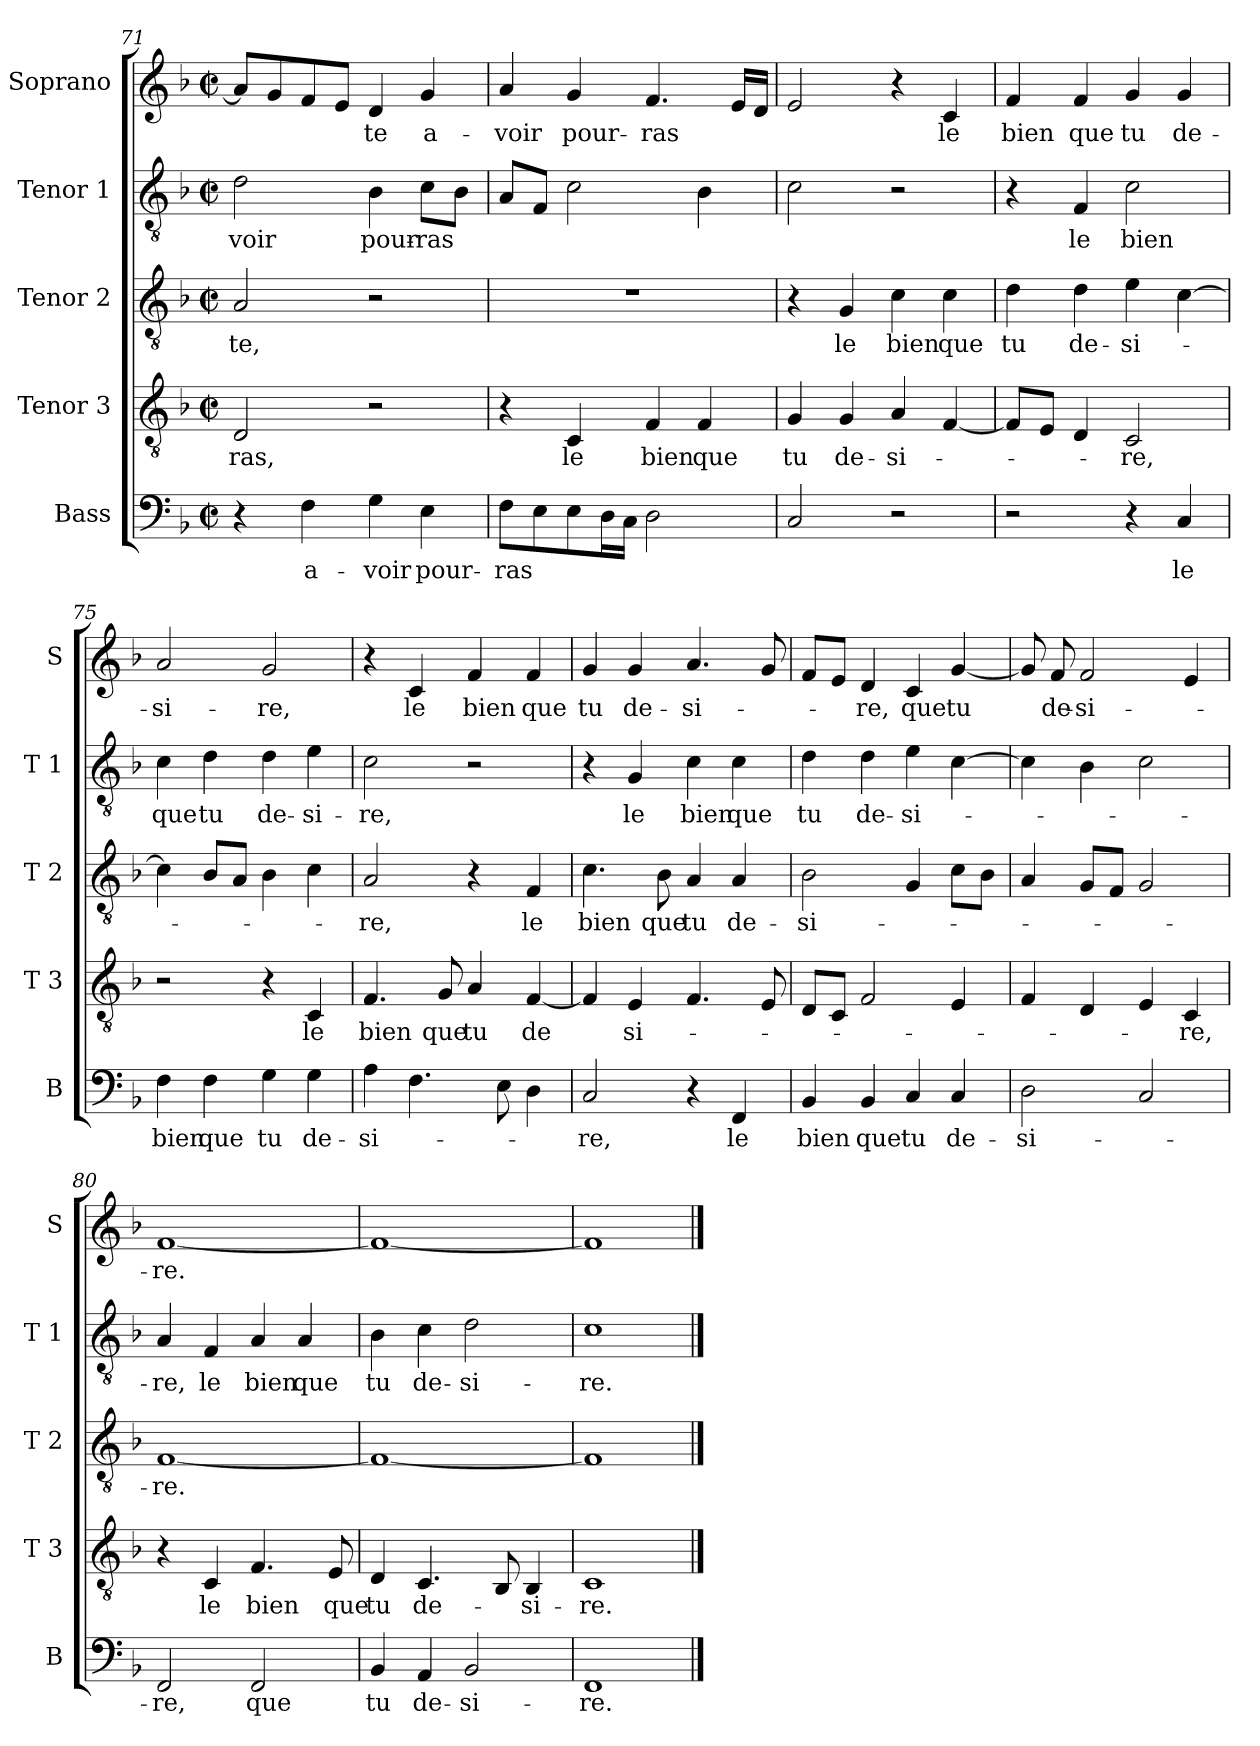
**kern	**text	**kern	**text	**kern	**text	**kern	**text	**kern	**text
*part5	*part5	*part4	*part4	*part3	*part3	*part2	*part2	*part1	*part1
*staff5	*staff5	*staff4	*staff4	*staff3	*staff3	*staff2	*staff2	*staff1	*staff1
*I"Bass	*	*I"Tenor 3	*	*I"Tenor 2	*	*I"Tenor 1	*	*I"Soprano	*
*I'B	*	*I'T 3	*	*I'T 2	*	*I'T 1	*	*I'S	*
*clefF4	*	*clefGv2	*	*clefGv2	*	*clefGv2	*	*clefG2	*
*k[b-]	*	*k[b-]	*	*k[b-]	*	*k[b-]	*	*k[b-]	*
*F:	*	*F:	*	*F:	*	*F:	*	*F:	*
*M2/2	*	*M2/2	*	*M2/2	*	*M2/2	*	*M2/2	*
*met(c|)	*	*met(c|)	*	*met(c|)	*	*met(c|)	*	*met(c|)	*
=71	=71	=71	=71	=71	=71	=71	=71	=71	=71
4r	.	2D/	-ras,	2A/	-te,	2d\	-voir	8a/L]	.
.	.	.	.	.	.	.	.	8g/	.
4F\	a-	.	.	.	.	.	.	8f/	.
.	.	.	.	.	.	.	.	8e/J	.
4G\	-voir	2r	.	2r	.	4B-\	pour-	4d/	-te
4E\	pour-	.	.	.	.	8c\L	-ras	4g/	a-
.	.	.	.	.	.	8B-\J	.	.	.
=72	=72	=72	=72	=72	=72	=72	=72	=72	=72
8F\L	-ras	4r	.	1r	.	8A/L	.	4a/	-voir
8E\	.	.	.	.	.	8F/J	.	.	.
8E\	.	4C/	le	.	.	2c\	.	4g/	pour-
16D\L	.	.	.	.	.	.	.	.	.
16C\JJ	.	.	.	.	.	.	.	.	.
2D\	.	4F/	bien	.	.	.	.	4.f/	-ras
.	.	4F/	que	.	.	4B-\	.	.	.
.	.	.	.	.	.	.	.	16e/LL	.
.	.	.	.	.	.	.	.	16d/JJ	.
!!LO:LB:g=z
=73	=73	=73	=73	=73	=73	=73	=73	=73	=73
2C/	.	4G/	tu	4r	.	2c\	.	2e/	.
.	.	4G/	de-	4G/	le	.	.	.	.
2r	.	4A/	-si-	4c\	bien	2r	.	4r	.
.	.	[4F/	.	4c\	que	.	.	4c/	le
=74	=74	=74	=74	=74	=74	=74	=74	=74	=74
2r	.	8F/L]	.	4d\	tu	4r	.	4f/	bien
.	.	8E/J	.	.	.	.	.	.	.
.	.	4D/	.	4d\	de-	4F/	le	4f/	que
4r	.	2C/	-re,	4e\	-si-	2c\	bien	4g/	tu
4C/	le	.	.	[4c\	.	.	.	4g/	de-
=75	=75	=75	=75	=75	=75	=75	=75	=75	=75
4F\	bien	2r	.	4c\]	.	4c\	que	2a/	-si-
4F\	que	.	.	8B-/L	.	4d\	tu	.	.
.	.	.	.	8A/J	.	.	.	.	.
4G\	tu	4r	.	4B-\	.	4d\	de-	2g/	-re,
4G\	de-	4C/	le	4c\	.	4e\	-si-	.	.
=76	=76	=76	=76	=76	=76	=76	=76	=76	=76
4A\	-si-	4.F/	bien	2A/	-re,	2c\	-re,	4r	.
4.F\	.	.	.	.	.	.	.	4c/	le
.	.	8G/	que	.	.	.	.	.	.
.	.	4A/	tu	4r	.	2r	.	4f/	bien
8E\	.	.	.	.	.	.	.	.	.
4D\	.	[4F/	de	4F/	le	.	.	4f/	que
=77	=77	=77	=77	=77	=77	=77	=77	=77	=77
2C/	-re,	4F/]	.	4.c\	bien	4r	.	4g/	tu
.	.	4E/	si-	.	.	4G/	le	4g/	de-
.	.	.	.	8B-\	que	.	.	.	.
4r	.	4.F/	.	4A/	tu	4c\	bien	4.a/	-si-
4FF/	le	.	.	4A/	de-	4c\	que	.	.
.	.	8E/	.	.	.	.	.	8g/	.
!!LO:LB:g=z
=78	=78	=78	=78	=78	=78	=78	=78	=78	=78
4BB-/	bien	8D/L	.	2B-\	-si-	4d\	tu	8f/L	.
.	.	8C/J	.	.	.	.	.	8e/J	.
4BB-/	que	2F/	.	.	.	4d\	de-	4d/	-re,
4C/	tu	.	.	4G/	.	4e\	-si-	4c/	que
4C/	de-	4E/	.	8c\L	.	[4c\	.	[4g/	tu
.	.	.	.	8B-\J	.	.	.	.	.
=79	=79	=79	=79	=79	=79	=79	=79	=79	=79
2D\	-si-	4F/	.	4A/	.	4c\]	.	8g/]	.
.	.	.	.	.	.	.	.	8f/	de-
.	.	4D/	.	8G/L	.	4B-\	.	2f/	-si-
.	.	.	.	8F/J	.	.	.	.	.
2C/	.	4E/	.	2G/	.	2c\	.	.	.
.	.	4C/	-re,	.	.	.	.	4e/	.
=80	=80	=80	=80	=80	=80	=80	=80	=80	=80
2FF/	-re,	4r	.	[1F	-re.	4A/	-re,	[1f	-re.
.	.	4C/	le	.	.	4F/	le	.	.
2FF/	que	4.F/	bien	.	.	4A/	bien	.	.
.	.	.	.	.	.	4A/	que	.	.
.	.	8E/	que	.	.	.	.	.	.
=81	=81	=81	=81	=81	=81	=81	=81	=81	=81
4BB-/	tu	4D/	tu	1F_	.	4B-\	tu	1f_	.
4AA/	de-	4.C/	de-	.	.	4c\	de-	.	.
2BB-/	-si-	.	.	.	.	2d\	-si-	.	.
.	.	8BB-/	.	.	.	.	.	.	.
.	.	4BB-/	-si-	.	.	.	.	.	.
=82	=82	=82	=82	=82	=82	=82	=82	=82	=82
1FF	-re.	1C	-re.	1F]	.	1c	-re.	1f]	.
==	==	==	==	==	==	==	==	==	==
*-	*-	*-	*-	*-	*-	*-	*-	*-	*-
